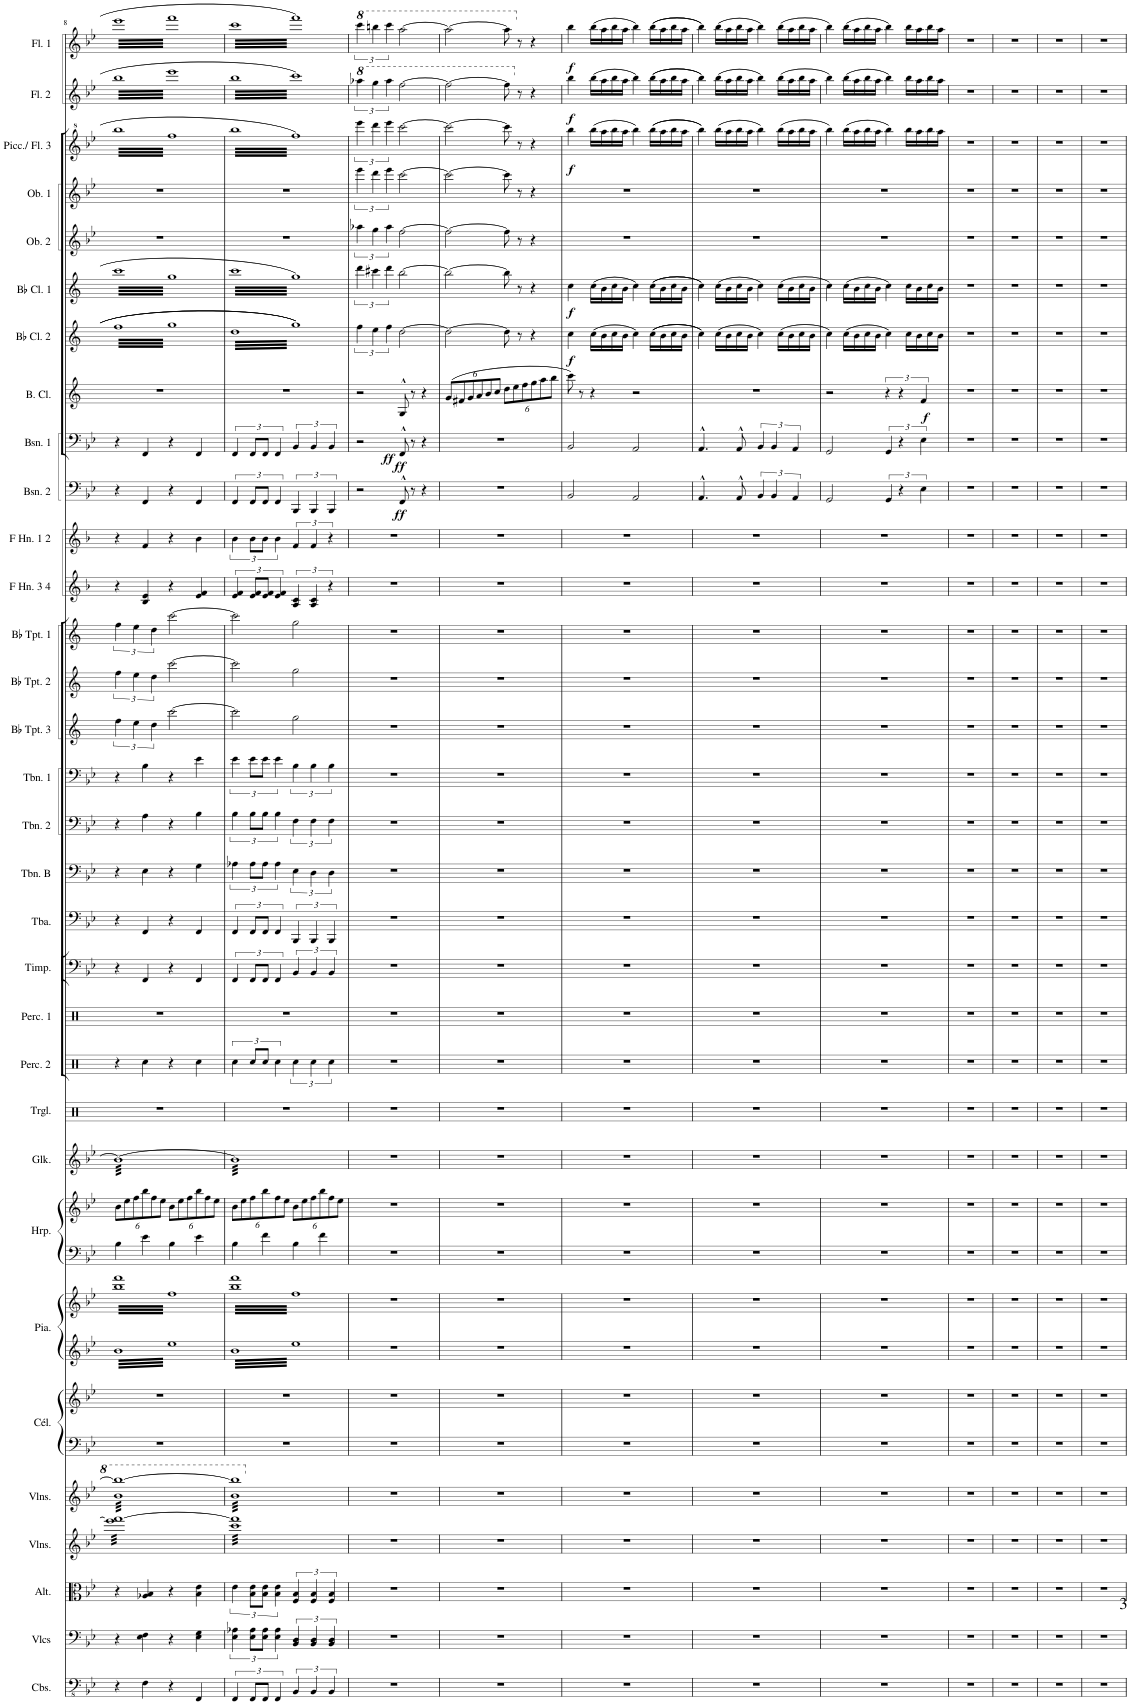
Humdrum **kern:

**kern	**kern	**kern	**kern	**kern	**kern	**kern	**kern	**kern	**kern	**kern	**kern	**kern	**kern	**kern	**kern	**kern	**kern	**kern	**kern	**kern	**kern	**kern	**kern	**kern	**kern	**dynam	**kern	**dynam	**kern	**dynam	**kern	**dynam	**kern	**dynam	**kern	**kern	**kern	**dynam	**kern	**dynam	**kern	**dynam
*part32	*part31	*part30	*part29	*part28	*part27	*part27	*part26	*part26	*part25	*part25	*part24	*part23	*part22	*part21	*part20	*part19	*part18	*part17	*part16	*part15	*part14	*part13	*part12	*part11	*part10	*part10	*part9	*part9	*part8	*part8	*part7	*part7	*part6	*part6	*part5	*part4	*part3	*part3	*part2	*part2	*part1	*part1
*staff35	*staff34	*staff33	*staff32	*staff31	*staff30	*staff29	*staff28	*staff27	*staff26	*staff25	*staff24	*staff23	*staff22	*staff21	*staff20	*staff19	*staff18	*staff17	*staff16	*staff15	*staff14	*staff13	*staff12	*staff11	*staff10	*staff10	*staff9	*staff9	*staff8	*staff8	*staff7	*staff7	*staff6	*staff6	*staff5	*staff4	*staff3	*staff3	*staff2	*staff2	*staff1	*staff1
*I"Contrebasses	*I"Violoncelles	*I"Altos	*I"Violons	*I"Violons	*I"Célesta	*	*I"Piano à queue	*	*I"Harpe	*	*I"Glockenspiel	*I"Triangle	*I"Percussion 2	*I"Percussion 1	*I"Timpani	*I"Tuba	*I"Trombone basse	*I"Trombone 2	*I"Trombone 1	*I"Bb Trumpet 3	*I"Bb Trumpet 2	*I"Bb Trumpet 1	*I"F Horn 3 &amp; 4	*I"F Horn 1 &amp; 2	*I"Bassoon 2	*	*I"Bassoon 1	*	*I"Bass Clarinet	*	*I"Bb Clarinet 2	*	*I"Bb Clarinet 1	*	*I"Oboe 2	*I"Oboe 1	*I"Piccolo/ Flute 3	*	*I"Flute 2	*	*I"Flute 1	*
*I'Cbs.	*I'Vlcs	*I'Alt.	*I'Vlns.	*I'Vlns.	*I'Cél.	*	*I'Pia.	*	*I'Hrp.	*	*I'Glk.	*I'Trgl.	*I'Perc. 2	*I'Perc. 1	*I'Timp.	*I'Tba.	*I'Tbn. B	*I'Tbn. 2	*I'Tbn. 1	*I'Bb Tpt. 3	*I'Bb Tpt. 2	*I'Bb Tpt. 1	*I'F Hn. 3 4	*I'F Hn. 1 2	*I'Bsn. 2	*	*I'Bsn. 1	*	*I'B. Cl.	*	*I'Bb Cl. 2	*	*I'Bb Cl. 1	*	*I'Ob. 2	*I'Ob. 1	*I'Picc./ Fl. 3	*	*I'Fl. 2	*	*I'Fl. 1	*
!!LO:PB:g=z
*clefFv4	*clefF4	*clefC3	*clefG2	*clefG2	*clefF4	*clefG2	*clefG2	*clefG2	*clefF4	*clefG2	*clefG2	*clefX	*clefX	*clefX	*clefF4	*clefF4	*clefF4	*clefF4	*clefF4	*clefG2	*clefG2	*clefG2	*clefG2	*clefG2	*clefF4	*	*clefF4	*	*clefG2	*	*clefG2	*	*clefG2	*	*clefG2	*clefG2	*clefG^2	*	*clefG2	*	*clefG2	*
*	*	*	*	*	*Trd-7c-12	*Trd-7c-12	*	*	*	*	*Trd-14c-24	*	*	*	*	*	*	*	*	*Trd1c2	*Trd1c2	*Trd1c2	*Trd4c7	*Trd4c7	*	*	*	*	*Trd8c14	*	*Trd1c2	*	*Trd1c2	*	*	*	*Trd-7c-12	*	*	*	*	*
*k[b-e-]	*k[b-e-]	*k[b-e-]	*k[b-e-]	*k[b-e-]	*k[b-e-]	*k[b-e-]	*k[b-e-]	*k[b-e-]	*k[b-e-]	*k[b-e-]	*k[b-e-]	*k[]	*k[]	*k[]	*k[b-e-]	*k[b-e-]	*k[b-e-]	*k[b-e-]	*k[b-e-]	*k[]	*k[]	*k[]	*k[b-]	*k[b-]	*k[b-e-]	*	*k[b-e-]	*	*k[]	*	*k[]	*	*k[]	*	*k[b-e-]	*k[b-e-]	*k[b-e-]	*	*k[b-e-]	*	*k[b-e-]	*
*M2/2	*M2/2	*M2/2	*M2/2	*M2/2	*M2/2	*M2/2	*M2/2	*M2/2	*M2/2	*M2/2	*M2/2	*M2/2	*M2/2	*M2/2	*M2/2	*M2/2	*M2/2	*M2/2	*M2/2	*M2/2	*M2/2	*M2/2	*M2/2	*M2/2	*M2/2	*	*M2/2	*	*M2/2	*	*M2/2	*	*M2/2	*	*M2/2	*M2/2	*M2/2	*	*M2/2	*	*M2/2	*
*	*	*	*	*	*	*	*	*	*	*Xbrackettup	*	*	*	*	*	*	*	*	*	*	*	*	*	*	*	*	*	*	*	*	*	*	*	*	*	*	*	*	*	*	*	*
=8	=8	=8	=8	=8	=8	=8	=8	=8	=8	=8	=8	=8	=8	=8	=8	=8	=8	=8	=8	=8	=8	=8	=8	=8	=8	=8	=8	=8	=8	=8	=8	=8	=8	=8	=8	=8	=8	=8	=8	=8	=8	=8
*	*	*	*tremolo	*	*	*	*	*	*	*	*	*	*	*	*	*	*	*	*	*	*	*	*	*	*	*	*	*	*	*	*	*	*	*	*	*	*	*	*	*	*	*
*	*	*	*	*tremolo	*	*	*	*	*	*	*	*	*	*	*	*	*	*	*	*	*	*	*	*	*	*	*	*	*	*	*	*	*	*	*	*	*	*	*	*	*	*
*	*	*	*	*	*	*	*	*tremolo	*	*	*	*	*	*	*	*	*	*	*	*	*	*	*	*	*	*	*	*	*	*	*	*	*	*	*	*	*	*	*	*	*	*
*	*	*	*	*	*	*	*	*	*	*	*tremolo	*	*	*	*	*	*	*	*	*	*	*	*	*	*	*	*	*	*	*	*	*	*	*	*	*	*	*	*	*	*	*
*	*	*	*	*	*	*	*	*	*	*	*	*	*	*	*	*	*	*	*	*	*	*	*	*	*	*	*	*	*	*	*tremolo	*	*	*	*	*	*	*	*	*	*	*
*	*	*	*	*	*	*	*	*	*	*	*	*	*	*	*	*	*	*	*	*	*	*	*	*	*	*	*	*	*	*	*	*	*tremolo	*	*	*	*	*	*	*	*	*
*	*	*	*	*	*	*	*	*	*	*	*	*	*	*	*	*	*	*	*	*	*	*	*	*	*	*	*	*	*	*	*	*	*	*	*	*	*tremolo	*	*	*	*	*
*	*	*	*	*	*	*	*	*	*	*	*	*	*	*	*	*	*	*	*	*	*	*	*	*	*	*	*	*	*	*	*	*	*	*	*	*	*	*	*tremolo	*	*	*
*	*	*	*	*	*	*	*	*	*	*	*	*	*	*	*	*	*	*	*	*	*	*	*	*	*	*	*	*	*	*	*	*	*	*	*	*	*	*	*	*	*tremolo	*
4r	4r	4r	32eee- 32fffLLL	32bb- 32bbb-LLL	1r	1r	3.b-	64bb- 64fffLLLL	4B-\	12b-\L	32b-LLL	1r	4r	1r	4r	4r	4r	4r	4r	6ff\	6ff\	6ff\	4r	4r	4r	.	4r	.	1r	.	64ffLLLL	.	64cccLLLL	.	1r	1r	64bbb-LLLL	.	64bb-LLLL	.	64eee-LLLL	.
.	.	.	.	.	.	.	.	64ff	.	.	.	.	.	.	.	.	.	.	.	.	.	.	.	.	.	.	.	.	.	.	64gg	.	64gg	.	.	.	64fff	.	64eee-	.	64fff	.
.	.	.	32eee- 32fff	32bb- 32bbb-	.	.	.	64bb- 64fff	.	.	32b-	.	.	.	.	.	.	.	.	.	.	.	.	.	.	.	.	.	.	.	64ff	.	64ccc	.	.	.	64bbb-	.	64bb-	.	64eee-	.
.	.	.	.	.	.	.	.	64ff	.	.	.	.	.	.	.	.	.	.	.	.	.	.	.	.	.	.	.	.	.	.	64gg	.	64gg	.	.	.	64fff	.	64eee-	.	64fff	.
.	.	.	32eee- 32fff	32bb- 32bbb-	.	.	.	64bb- 64fff	.	.	32b-	.	.	.	.	.	.	.	.	.	.	.	.	.	.	.	.	.	.	.	64ff	.	64ccc	.	.	.	64bbb-	.	64bb-	.	64eee-	.
.	.	.	.	.	.	.	.	64ff	.	.	.	.	.	.	.	.	.	.	.	.	.	.	.	.	.	.	.	.	.	.	64gg	.	64gg	.	.	.	64fff	.	64eee-	.	64fff	.
.	.	.	.	.	.	.	.	.	.	12ee-\	.	.	.	.	.	.	.	.	.	.	.	.	.	.	.	.	.	.	.	.	.	.	.	.	.	.	.	.	.	.	.	.
.	.	.	32eee- 32fff	32bb- 32bbb-	.	.	.	64bb- 64fff	.	.	32b-	.	.	.	.	.	.	.	.	.	.	.	.	.	.	.	.	.	.	.	64ff	.	64ccc	.	.	.	64bbb-	.	64bb-	.	64eee-	.
.	.	.	.	.	.	.	.	64ff	.	.	.	.	.	.	.	.	.	.	.	.	.	.	.	.	.	.	.	.	.	.	64gg	.	64gg	.	.	.	64fff	.	64eee-	.	64fff	.
.	.	.	32eee- 32fff	32bb- 32bbb-	.	.	.	64bb- 64fff	.	.	32b-	.	.	.	.	.	.	.	.	.	.	.	.	.	.	.	.	.	.	.	64ff	.	64ccc	.	.	.	64bbb-	.	64bb-	.	64eee-	.
.	.	.	.	.	.	.	.	64ff	.	.	.	.	.	.	.	.	.	.	.	.	.	.	.	.	.	.	.	.	.	.	64gg	.	64gg	.	.	.	64fff	.	64eee-	.	64fff	.
.	.	.	32eee- 32fff	32bb- 32bbb-	.	.	.	64bb- 64fff	.	.	32b-	.	.	.	.	.	.	.	.	.	.	.	.	.	.	.	.	.	.	.	64ff	.	64ccc	.	.	.	64bbb-	.	64bb-	.	64eee-	.
.	.	.	.	.	.	.	.	.	.	12ff\	.	.	.	.	.	.	.	.	.	6ee\	6ee\	6ee\	.	.	.	.	.	.	.	.	.	.	.	.	.	.	.	.	.	.	.	.
.	.	.	.	.	.	.	.	64ff	.	.	.	.	.	.	.	.	.	.	.	.	.	.	.	.	.	.	.	.	.	.	64gg	.	64gg	.	.	.	64fff	.	64eee-	.	64fff	.
.	.	.	32eee- 32fff	32bb- 32bbb-	.	.	.	64bb- 64fff	.	.	32b-	.	.	.	.	.	.	.	.	.	.	.	.	.	.	.	.	.	.	.	64ff	.	64ccc	.	.	.	64bbb-	.	64bb-	.	64eee-	.
.	.	.	.	.	.	.	.	64ff	.	.	.	.	.	.	.	.	.	.	.	.	.	.	.	.	.	.	.	.	.	.	64gg	.	64gg	.	.	.	64fff	.	64eee-	.	64fff	.
.	.	.	32eee- 32fff	32bb- 32bbb-	.	.	.	64bb- 64fff	.	.	32b-	.	.	.	.	.	.	.	.	.	.	.	.	.	.	.	.	.	.	.	64ff	.	64ccc	.	.	.	64bbb-	.	64bb-	.	64eee-	.
.	.	.	.	.	.	.	.	64ff	.	.	.	.	.	.	.	.	.	.	.	.	.	.	.	.	.	.	.	.	.	.	64gg	.	64gg	.	.	.	64fff	.	64eee-	.	64fff	.
4FF\	4E-\ 4F\	4A-X/ 4B-/	32eee- 32fff	32bb- 32bbb-	.	.	.	64bb- 64fff	4e-\	12bb-\	32b-	.	4Rcc\	.	4FF/	4FF/	4E-\	4A\	4B-\	.	.	.	4B-/ 4e/	4f/	4FF/	.	4FF/	.	.	.	64ff	.	64ccc	.	.	.	64bbb-	.	64bb-	.	64eee-	.
.	.	.	.	.	.	.	.	64ff	.	.	.	.	.	.	.	.	.	.	.	.	.	.	.	.	.	.	.	.	.	.	64gg	.	64gg	.	.	.	64fff	.	64eee-	.	64fff	.
.	.	.	32eee- 32fff	32bb- 32bbb-	.	.	.	64bb- 64fff	.	.	32b-	.	.	.	.	.	.	.	.	.	.	.	.	.	.	.	.	.	.	.	64ff	.	64ccc	.	.	.	64bbb-	.	64bb-	.	64eee-	.
.	.	.	.	.	.	.	.	64ff	.	.	.	.	.	.	.	.	.	.	.	.	.	.	.	.	.	.	.	.	.	.	64gg	.	64gg	.	.	.	64fff	.	64eee-	.	64fff	.
.	.	.	32eee- 32fff	32bb- 32bbb-	.	.	.	64bb- 64fff	.	.	32b-	.	.	.	.	.	.	.	.	.	.	.	.	.	.	.	.	.	.	.	64ff	.	64ccc	.	.	.	64bbb-	.	64bb-	.	64eee-	.
.	.	.	.	.	.	.	.	64ff	.	.	.	.	.	.	.	.	.	.	.	.	.	.	.	.	.	.	.	.	.	.	64gg	.	64gg	.	.	.	64fff	.	64eee-	.	64fff	.
.	.	.	.	.	.	.	.	.	.	12ff\	.	.	.	.	.	.	.	.	.	6dd\	6dd\	6dd\	.	.	.	.	.	.	.	.	.	.	.	.	.	.	.	.	.	.	.	.
.	.	.	32eee- 32fff	32bb- 32bbb-	.	.	.	64bb- 64fff	.	.	32b-	.	.	.	.	.	.	.	.	.	.	.	.	.	.	.	.	.	.	.	64ff	.	64ccc	.	.	.	64bbb-	.	64bb-	.	64eee-	.
.	.	.	.	.	.	.	.	64ff	.	.	.	.	.	.	.	.	.	.	.	.	.	.	.	.	.	.	.	.	.	.	64gg	.	64gg	.	.	.	64fff	.	64eee-	.	64fff	.
.	.	.	32eee- 32fff	32bb- 32bbb-	.	.	.	64bb- 64fff	.	.	32b-	.	.	.	.	.	.	.	.	.	.	.	.	.	.	.	.	.	.	.	64ff	.	64ccc	.	.	.	64bbb-	.	64bb-	.	64eee-	.
.	.	.	.	.	.	.	.	64ff	.	.	.	.	.	.	.	.	.	.	.	.	.	.	.	.	.	.	.	.	.	.	64gg	.	64gg	.	.	.	64fff	.	64eee-	.	64fff	.
.	.	.	32eee- 32fff	32bb- 32bbb-	.	.	.	64bb- 64fff	.	.	32b-	.	.	.	.	.	.	.	.	.	.	.	.	.	.	.	.	.	.	.	64ff	.	64ccc	.	.	.	64bbb-	.	64bb-	.	64eee-	.
.	.	.	.	.	.	.	.	.	.	12ee-\J	.	.	.	.	.	.	.	.	.	.	.	.	.	.	.	.	.	.	.	.	.	.	.	.	.	.	.	.	.	.	.	.
.	.	.	.	.	.	.	.	64ff	.	.	.	.	.	.	.	.	.	.	.	.	.	.	.	.	.	.	.	.	.	.	64gg	.	64gg	.	.	.	64fff	.	64eee-	.	64fff	.
.	.	.	32eee- 32fff	32bb- 32bbb-	.	.	.	64bb- 64fff	.	.	32b-	.	.	.	.	.	.	.	.	.	.	.	.	.	.	.	.	.	.	.	64ff	.	64ccc	.	.	.	64bbb-	.	64bb-	.	64eee-	.
.	.	.	.	.	.	.	.	64ff	.	.	.	.	.	.	.	.	.	.	.	.	.	.	.	.	.	.	.	.	.	.	64gg	.	64gg	.	.	.	64fff	.	64eee-	.	64fff	.
.	.	.	32eee- 32fff	32bb- 32bbb-	.	.	.	64bb- 64fff	.	.	32b-	.	.	.	.	.	.	.	.	.	.	.	.	.	.	.	.	.	.	.	64ff	.	64ccc	.	.	.	64bbb-	.	64bb-	.	64eee-	.
.	.	.	.	.	.	.	.	64ff	.	.	.	.	.	.	.	.	.	.	.	.	.	.	.	.	.	.	.	.	.	.	64gg	.	64gg	.	.	.	64fff	.	64eee-	.	64fff	.
4r	4r	4r	32eee- 32fff	32bb- 32bbb-	.	.	3.ee-	64bb- 64fff	4B-\	12b-\L	32b-	.	4r	.	4r	4r	4r	4r	4r	[2ccc\	[2ccc\	[2ccc\	4r	4r	4r	.	4r	.	.	.	64ff	.	64ccc	.	.	.	64bbb-	.	64bb-	.	64eee-	.
.	.	.	.	.	.	.	.	64ff	.	.	.	.	.	.	.	.	.	.	.	.	.	.	.	.	.	.	.	.	.	.	64gg	.	64gg	.	.	.	64fff	.	64eee-	.	64fff	.
.	.	.	32eee- 32fff	32bb- 32bbb-	.	.	.	64bb- 64fff	.	.	32b-	.	.	.	.	.	.	.	.	.	.	.	.	.	.	.	.	.	.	.	64ff	.	64ccc	.	.	.	64bbb-	.	64bb-	.	64eee-	.
.	.	.	.	.	.	.	.	64ff	.	.	.	.	.	.	.	.	.	.	.	.	.	.	.	.	.	.	.	.	.	.	64gg	.	64gg	.	.	.	64fff	.	64eee-	.	64fff	.
.	.	.	32eee- 32fff	32bb- 32bbb-	.	.	.	64bb- 64fff	.	.	32b-	.	.	.	.	.	.	.	.	.	.	.	.	.	.	.	.	.	.	.	64ff	.	64ccc	.	.	.	64bbb-	.	64bb-	.	64eee-	.
.	.	.	.	.	.	.	.	64ff	.	.	.	.	.	.	.	.	.	.	.	.	.	.	.	.	.	.	.	.	.	.	64gg	.	64gg	.	.	.	64fff	.	64eee-	.	64fff	.
.	.	.	.	.	.	.	.	.	.	12ee-\	.	.	.	.	.	.	.	.	.	.	.	.	.	.	.	.	.	.	.	.	.	.	.	.	.	.	.	.	.	.	.	.
.	.	.	32eee- 32fff	32bb- 32bbb-	.	.	.	64bb- 64fff	.	.	32b-	.	.	.	.	.	.	.	.	.	.	.	.	.	.	.	.	.	.	.	64ff	.	64ccc	.	.	.	64bbb-	.	64bb-	.	64eee-	.
.	.	.	.	.	.	.	.	64ff	.	.	.	.	.	.	.	.	.	.	.	.	.	.	.	.	.	.	.	.	.	.	64gg	.	64gg	.	.	.	64fff	.	64eee-	.	64fff	.
.	.	.	32eee- 32fff	32bb- 32bbb-	.	.	.	64bb- 64fff	.	.	32b-	.	.	.	.	.	.	.	.	.	.	.	.	.	.	.	.	.	.	.	64ff	.	64ccc	.	.	.	64bbb-	.	64bb-	.	64eee-	.
.	.	.	.	.	.	.	.	64ff	.	.	.	.	.	.	.	.	.	.	.	.	.	.	.	.	.	.	.	.	.	.	64gg	.	64gg	.	.	.	64fff	.	64eee-	.	64fff	.
.	.	.	32eee- 32fff	32bb- 32bbb-	.	.	.	64bb- 64fff	.	.	32b-	.	.	.	.	.	.	.	.	.	.	.	.	.	.	.	.	.	.	.	64ff	.	64ccc	.	.	.	64bbb-	.	64bb-	.	64eee-	.
.	.	.	.	.	.	.	.	.	.	12ff\	.	.	.	.	.	.	.	.	.	.	.	.	.	.	.	.	.	.	.	.	.	.	.	.	.	.	.	.	.	.	.	.
.	.	.	.	.	.	.	.	64ff	.	.	.	.	.	.	.	.	.	.	.	.	.	.	.	.	.	.	.	.	.	.	64gg	.	64gg	.	.	.	64fff	.	64eee-	.	64fff	.
.	.	.	32eee- 32fff	32bb- 32bbb-	.	.	.	64bb- 64fff	.	.	32b-	.	.	.	.	.	.	.	.	.	.	.	.	.	.	.	.	.	.	.	64ff	.	64ccc	.	.	.	64bbb-	.	64bb-	.	64eee-	.
.	.	.	.	.	.	.	.	64ff	.	.	.	.	.	.	.	.	.	.	.	.	.	.	.	.	.	.	.	.	.	.	64gg	.	64gg	.	.	.	64fff	.	64eee-	.	64fff	.
.	.	.	32eee- 32fff	32bb- 32bbb-	.	.	.	64bb- 64fff	.	.	32b-	.	.	.	.	.	.	.	.	.	.	.	.	.	.	.	.	.	.	.	64ff	.	64ccc	.	.	.	64bbb-	.	64bb-	.	64eee-	.
.	.	.	.	.	.	.	.	64ff	.	.	.	.	.	.	.	.	.	.	.	.	.	.	.	.	.	.	.	.	.	.	64gg	.	64gg	.	.	.	64fff	.	64eee-	.	64fff	.
4FFF/	4E-\ 4G\	4B-\ 4e-\	32eee- 32fff	32bb- 32bbb-	.	.	.	64bb- 64fff	4e-\	12bb-\	32b-	.	4Rcc\	.	4FF/	4FF/	4G\	4B-\	4e-\	.	.	.	4e/ 4f/	4b-\	4FF/	.	4FF/	.	.	.	64ff	.	64ccc	.	.	.	64bbb-	.	64bb-	.	64eee-	.
.	.	.	.	.	.	.	.	64ff	.	.	.	.	.	.	.	.	.	.	.	.	.	.	.	.	.	.	.	.	.	.	64gg	.	64gg	.	.	.	64fff	.	64eee-	.	64fff	.
.	.	.	32eee- 32fff	32bb- 32bbb-	.	.	.	64bb- 64fff	.	.	32b-	.	.	.	.	.	.	.	.	.	.	.	.	.	.	.	.	.	.	.	64ff	.	64ccc	.	.	.	64bbb-	.	64bb-	.	64eee-	.
.	.	.	.	.	.	.	.	64ff	.	.	.	.	.	.	.	.	.	.	.	.	.	.	.	.	.	.	.	.	.	.	64gg	.	64gg	.	.	.	64fff	.	64eee-	.	64fff	.
.	.	.	32eee- 32fff	32bb- 32bbb-	.	.	.	64bb- 64fff	.	.	32b-	.	.	.	.	.	.	.	.	.	.	.	.	.	.	.	.	.	.	.	64ff	.	64ccc	.	.	.	64bbb-	.	64bb-	.	64eee-	.
.	.	.	.	.	.	.	.	64ff	.	.	.	.	.	.	.	.	.	.	.	.	.	.	.	.	.	.	.	.	.	.	64gg	.	64gg	.	.	.	64fff	.	64eee-	.	64fff	.
.	.	.	.	.	.	.	.	.	.	12ff\	.	.	.	.	.	.	.	.	.	.	.	.	.	.	.	.	.	.	.	.	.	.	.	.	.	.	.	.	.	.	.	.
.	.	.	32eee- 32fff	32bb- 32bbb-	.	.	.	64bb- 64fff	.	.	32b-	.	.	.	.	.	.	.	.	.	.	.	.	.	.	.	.	.	.	.	64ff	.	64ccc	.	.	.	64bbb-	.	64bb-	.	64eee-	.
.	.	.	.	.	.	.	.	64ff	.	.	.	.	.	.	.	.	.	.	.	.	.	.	.	.	.	.	.	.	.	.	64gg	.	64gg	.	.	.	64fff	.	64eee-	.	64fff	.
.	.	.	32eee- 32fff	32bb- 32bbb-	.	.	.	64bb- 64fff	.	.	32b-	.	.	.	.	.	.	.	.	.	.	.	.	.	.	.	.	.	.	.	64ff	.	64ccc	.	.	.	64bbb-	.	64bb-	.	64eee-	.
.	.	.	.	.	.	.	.	64ff	.	.	.	.	.	.	.	.	.	.	.	.	.	.	.	.	.	.	.	.	.	.	64gg	.	64gg	.	.	.	64fff	.	64eee-	.	64fff	.
.	.	.	32eee- 32fff	32bb- 32bbb-	.	.	.	64bb- 64fff	.	.	32b-	.	.	.	.	.	.	.	.	.	.	.	.	.	.	.	.	.	.	.	64ff	.	64ccc	.	.	.	64bbb-	.	64bb-	.	64eee-	.
.	.	.	.	.	.	.	.	.	.	12ee-\J	.	.	.	.	.	.	.	.	.	.	.	.	.	.	.	.	.	.	.	.	.	.	.	.	.	.	.	.	.	.	.	.
.	.	.	.	.	.	.	.	64ff	.	.	.	.	.	.	.	.	.	.	.	.	.	.	.	.	.	.	.	.	.	.	64gg	.	64gg	.	.	.	64fff	.	64eee-	.	64fff	.
.	.	.	32eee- 32fff	32bb- 32bbb-	.	.	.	64bb- 64fff	.	.	32b-	.	.	.	.	.	.	.	.	.	.	.	.	.	.	.	.	.	.	.	64ff	.	64ccc	.	.	.	64bbb-	.	64bb-	.	64eee-	.
.	.	.	.	.	.	.	.	64ff	.	.	.	.	.	.	.	.	.	.	.	.	.	.	.	.	.	.	.	.	.	.	64gg	.	64gg	.	.	.	64fff	.	64eee-	.	64fff	.
.	.	.	32eee- 32fffJJJ	32bb- 32bbb-JJJ	.	.	.	64bb- 64fff	.	.	32b-JJJ	.	.	.	.	.	.	.	.	.	.	.	.	.	.	.	.	.	.	.	64ff	.	64ccc	.	.	.	64bbb-	.	64bb-	.	64eee-	.
.	.	.	.	.	.	.	.	64ffJJJJ	.	.	.	.	.	.	.	.	.	.	.	.	.	.	.	.	.	.	.	.	.	.	64ggJJJJ	.	64ggJJJJ	.	.	.	64fffJJJJ	.	64eee-JJJJ	.	64fffJJJJ	.
=9	=9	=9	=9	=9	=9	=9	=9	=9	=9	=9	=9	=9	=9	=9	=9	=9	=9	=9	=9	=9	=9	=9	=9	=9	=9	=9	=9	=9	=9	=9	=9	=9	=9	=9	=9	=9	=9	=9	=9	=9	=9	=9
6FFF/	6E-\ 6A-X\	6e-\	32ccc 32fff]LLL	32bb- 32bbb-]LLL	1r	1r	3.b-	64bb- 64fffLLLL	4B-\	12b-\L	32b-]LLL	1r	6Rcc\	1r	6FF/	6FF/	6A-X\	6B-\	6e-\	2ccc\]	2ccc\]	2ccc\]	6e/ 6f/	6b-\	6FF/	.	6FF/	.	1r	.	64ddLLLL	.	64cccLLLL	.	1r	1r	64bbb-LLLL	.	64bb-LLLL	.	64cccLLLL	.
.	.	.	.	.	.	.	.	64ff	.	.	.	.	.	.	.	.	.	.	.	.	.	.	.	.	.	.	.	.	.	.	64gg	.	64gg	.	.	.	64fff	.	64ccc	.	64fff	.
.	.	.	32ccc 32fff	32bb- 32bbb-	.	.	.	64bb- 64fff	.	.	32b-	.	.	.	.	.	.	.	.	.	.	.	.	.	.	.	.	.	.	.	64dd	.	64ccc	.	.	.	64bbb-	.	64bb-	.	64ccc	.
.	.	.	.	.	.	.	.	64ff	.	.	.	.	.	.	.	.	.	.	.	.	.	.	.	.	.	.	.	.	.	.	64gg	.	64gg	.	.	.	64fff	.	64ccc	.	64fff	.
.	.	.	32ccc 32fff	32bb- 32bbb-	.	.	.	64bb- 64fff	.	.	32b-	.	.	.	.	.	.	.	.	.	.	.	.	.	.	.	.	.	.	.	64dd	.	64ccc	.	.	.	64bbb-	.	64bb-	.	64ccc	.
.	.	.	.	.	.	.	.	64ff	.	.	.	.	.	.	.	.	.	.	.	.	.	.	.	.	.	.	.	.	.	.	64gg	.	64gg	.	.	.	64fff	.	64ccc	.	64fff	.
.	.	.	.	.	.	.	.	.	.	12ee-\	.	.	.	.	.	.	.	.	.	.	.	.	.	.	.	.	.	.	.	.	.	.	.	.	.	.	.	.	.	.	.	.
.	.	.	32ccc 32fff	32bb- 32bbb-	.	.	.	64bb- 64fff	.	.	32b-	.	.	.	.	.	.	.	.	.	.	.	.	.	.	.	.	.	.	.	64dd	.	64ccc	.	.	.	64bbb-	.	64bb-	.	64ccc	.
.	.	.	.	.	.	.	.	64ff	.	.	.	.	.	.	.	.	.	.	.	.	.	.	.	.	.	.	.	.	.	.	64gg	.	64gg	.	.	.	64fff	.	64ccc	.	64fff	.
.	.	.	32ccc 32fff	32bb- 32bbb-	.	.	.	64bb- 64fff	.	.	32b-	.	.	.	.	.	.	.	.	.	.	.	.	.	.	.	.	.	.	.	64dd	.	64ccc	.	.	.	64bbb-	.	64bb-	.	64ccc	.
.	.	.	.	.	.	.	.	64ff	.	.	.	.	.	.	.	.	.	.	.	.	.	.	.	.	.	.	.	.	.	.	64gg	.	64gg	.	.	.	64fff	.	64ccc	.	64fff	.
.	.	.	32ccc 32fff	32bb- 32bbb-	.	.	.	64bb- 64fff	.	.	32b-	.	.	.	.	.	.	.	.	.	.	.	.	.	.	.	.	.	.	.	64dd	.	64ccc	.	.	.	64bbb-	.	64bb-	.	64ccc	.
12FFF/L	12E-\ 12A-\L	12B-\ 12e-\L	.	.	.	.	.	.	.	12ff\	.	.	12Rcc/L	.	12FF/L	12FF/L	12A-\L	12B-\L	12e-\L	.	.	.	12e/ 12f/L	12b-\L	12FF/L	.	12FF/L	.	.	.	.	.	.	.	.	.	.	.	.	.	.	.
.	.	.	.	.	.	.	.	64ff	.	.	.	.	.	.	.	.	.	.	.	.	.	.	.	.	.	.	.	.	.	.	64gg	.	64gg	.	.	.	64fff	.	64ccc	.	64fff	.
.	.	.	32ccc 32fff	32bb- 32bbb-	.	.	.	64bb- 64fff	.	.	32b-	.	.	.	.	.	.	.	.	.	.	.	.	.	.	.	.	.	.	.	64dd	.	64ccc	.	.	.	64bbb-	.	64bb-	.	64ccc	.
.	.	.	.	.	.	.	.	64ff	.	.	.	.	.	.	.	.	.	.	.	.	.	.	.	.	.	.	.	.	.	.	64gg	.	64gg	.	.	.	64fff	.	64ccc	.	64fff	.
.	.	.	32ccc 32fff	32bb- 32bbb-	.	.	.	64bb- 64fff	.	.	32b-	.	.	.	.	.	.	.	.	.	.	.	.	.	.	.	.	.	.	.	64dd	.	64ccc	.	.	.	64bbb-	.	64bb-	.	64ccc	.
.	.	.	.	.	.	.	.	64ff	.	.	.	.	.	.	.	.	.	.	.	.	.	.	.	.	.	.	.	.	.	.	64gg	.	64gg	.	.	.	64fff	.	64ccc	.	64fff	.
12FFF/J	12E-\ 12A-\J	12B-\ 12e-\J	32ccc 32fff	32bb- 32bbb-	.	.	.	64bb- 64fff	4f\	12bb-\	32b-	.	12Rcc/J	.	12FF/J	12FF/J	12A-\J	12B-\J	12e-\J	.	.	.	12e/ 12f/J	12b-\J	12FF/J	.	12FF/J	.	.	.	64dd	.	64ccc	.	.	.	64bbb-	.	64bb-	.	64ccc	.
.	.	.	.	.	.	.	.	64ff	.	.	.	.	.	.	.	.	.	.	.	.	.	.	.	.	.	.	.	.	.	.	64gg	.	64gg	.	.	.	64fff	.	64ccc	.	64fff	.
.	.	.	32ccc 32fff	32bb- 32bbb-	.	.	.	64bb- 64fff	.	.	32b-	.	.	.	.	.	.	.	.	.	.	.	.	.	.	.	.	.	.	.	64dd	.	64ccc	.	.	.	64bbb-	.	64bb-	.	64ccc	.
.	.	.	.	.	.	.	.	64ff	.	.	.	.	.	.	.	.	.	.	.	.	.	.	.	.	.	.	.	.	.	.	64gg	.	64gg	.	.	.	64fff	.	64ccc	.	64fff	.
.	.	.	32ccc 32fff	32bb- 32bbb-	.	.	.	64bb- 64fff	.	.	32b-	.	.	.	.	.	.	.	.	.	.	.	.	.	.	.	.	.	.	.	64dd	.	64ccc	.	.	.	64bbb-	.	64bb-	.	64ccc	.
.	.	.	.	.	.	.	.	64ff	.	.	.	.	.	.	.	.	.	.	.	.	.	.	.	.	.	.	.	.	.	.	64gg	.	64gg	.	.	.	64fff	.	64ccc	.	64fff	.
6FFF/	6E-\ 6A-\	6B-\ 6e-\	.	.	.	.	.	.	.	12ff\	.	.	6Rcc\	.	6FF/	6FF/	6A-\	6B-\	6e-\	.	.	.	6e/ 6f/	6b-\	6FF/	.	6FF/	.	.	.	.	.	.	.	.	.	.	.	.	.	.	.
.	.	.	32ccc 32fff	32bb- 32bbb-	.	.	.	64bb- 64fff	.	.	32b-	.	.	.	.	.	.	.	.	.	.	.	.	.	.	.	.	.	.	.	64dd	.	64ccc	.	.	.	64bbb-	.	64bb-	.	64ccc	.
.	.	.	.	.	.	.	.	64ff	.	.	.	.	.	.	.	.	.	.	.	.	.	.	.	.	.	.	.	.	.	.	64gg	.	64gg	.	.	.	64fff	.	64ccc	.	64fff	.
.	.	.	32ccc 32fff	32bb- 32bbb-	.	.	.	64bb- 64fff	.	.	32b-	.	.	.	.	.	.	.	.	.	.	.	.	.	.	.	.	.	.	.	64dd	.	64ccc	.	.	.	64bbb-	.	64bb-	.	64ccc	.
.	.	.	.	.	.	.	.	64ff	.	.	.	.	.	.	.	.	.	.	.	.	.	.	.	.	.	.	.	.	.	.	64gg	.	64gg	.	.	.	64fff	.	64ccc	.	64fff	.
.	.	.	32ccc 32fff	32bb- 32bbb-	.	.	.	64bb- 64fff	.	.	32b-	.	.	.	.	.	.	.	.	.	.	.	.	.	.	.	.	.	.	.	64dd	.	64ccc	.	.	.	64bbb-	.	64bb-	.	64ccc	.
.	.	.	.	.	.	.	.	.	.	12ee-\J	.	.	.	.	.	.	.	.	.	.	.	.	.	.	.	.	.	.	.	.	.	.	.	.	.	.	.	.	.	.	.	.
.	.	.	.	.	.	.	.	64ff	.	.	.	.	.	.	.	.	.	.	.	.	.	.	.	.	.	.	.	.	.	.	64gg	.	64gg	.	.	.	64fff	.	64ccc	.	64fff	.
.	.	.	32ccc 32fff	32bb- 32bbb-	.	.	.	64bb- 64fff	.	.	32b-	.	.	.	.	.	.	.	.	.	.	.	.	.	.	.	.	.	.	.	64dd	.	64ccc	.	.	.	64bbb-	.	64bb-	.	64ccc	.
.	.	.	.	.	.	.	.	64ff	.	.	.	.	.	.	.	.	.	.	.	.	.	.	.	.	.	.	.	.	.	.	64gg	.	64gg	.	.	.	64fff	.	64ccc	.	64fff	.
.	.	.	32ccc 32fff	32bb- 32bbb-	.	.	.	64bb- 64fff	.	.	32b-	.	.	.	.	.	.	.	.	.	.	.	.	.	.	.	.	.	.	.	64dd	.	64ccc	.	.	.	64bbb-	.	64bb-	.	64ccc	.
.	.	.	.	.	.	.	.	64ff	.	.	.	.	.	.	.	.	.	.	.	.	.	.	.	.	.	.	.	.	.	.	64gg	.	64gg	.	.	.	64fff	.	64ccc	.	64fff	.
6BBB-/	6BB-/ 6D/	6F/ 6B-/	32ccc 32fff	32bb- 32bbb-	.	.	3.ee-	64bb- 64fff	4B-\	12b-\L	32b-	.	6Rcc\	.	6BB-/	6BBB-/	6E-\	6F\	6B-\	2gg\	2gg\	2gg\	6A/ 6c/	6f/	6BBB-/	.	6BB-/	.	.	.	64dd	.	64ccc	.	.	.	64bbb-	.	64bb-	.	64ccc	.
.	.	.	.	.	.	.	.	64ff	.	.	.	.	.	.	.	.	.	.	.	.	.	.	.	.	.	.	.	.	.	.	64gg	.	64gg	.	.	.	64fff	.	64ccc	.	64fff	.
.	.	.	32ccc 32fff	32bb- 32bbb-	.	.	.	64bb- 64fff	.	.	32b-	.	.	.	.	.	.	.	.	.	.	.	.	.	.	.	.	.	.	.	64dd	.	64ccc	.	.	.	64bbb-	.	64bb-	.	64ccc	.
.	.	.	.	.	.	.	.	64ff	.	.	.	.	.	.	.	.	.	.	.	.	.	.	.	.	.	.	.	.	.	.	64gg	.	64gg	.	.	.	64fff	.	64ccc	.	64fff	.
.	.	.	32ccc 32fff	32bb- 32bbb-	.	.	.	64bb- 64fff	.	.	32b-	.	.	.	.	.	.	.	.	.	.	.	.	.	.	.	.	.	.	.	64dd	.	64ccc	.	.	.	64bbb-	.	64bb-	.	64ccc	.
.	.	.	.	.	.	.	.	64ff	.	.	.	.	.	.	.	.	.	.	.	.	.	.	.	.	.	.	.	.	.	.	64gg	.	64gg	.	.	.	64fff	.	64ccc	.	64fff	.
.	.	.	.	.	.	.	.	.	.	12ee-\	.	.	.	.	.	.	.	.	.	.	.	.	.	.	.	.	.	.	.	.	.	.	.	.	.	.	.	.	.	.	.	.
.	.	.	32ccc 32fff	32bb- 32bbb-	.	.	.	64bb- 64fff	.	.	32b-	.	.	.	.	.	.	.	.	.	.	.	.	.	.	.	.	.	.	.	64dd	.	64ccc	.	.	.	64bbb-	.	64bb-	.	64ccc	.
.	.	.	.	.	.	.	.	64ff	.	.	.	.	.	.	.	.	.	.	.	.	.	.	.	.	.	.	.	.	.	.	64gg	.	64gg	.	.	.	64fff	.	64ccc	.	64fff	.
.	.	.	32ccc 32fff	32bb- 32bbb-	.	.	.	64bb- 64fff	.	.	32b-	.	.	.	.	.	.	.	.	.	.	.	.	.	.	.	.	.	.	.	64dd	.	64ccc	.	.	.	64bbb-	.	64bb-	.	64ccc	.
.	.	.	.	.	.	.	.	64ff	.	.	.	.	.	.	.	.	.	.	.	.	.	.	.	.	.	.	.	.	.	.	64gg	.	64gg	.	.	.	64fff	.	64ccc	.	64fff	.
.	.	.	32ccc 32fff	32bb- 32bbb-	.	.	.	64bb- 64fff	.	.	32b-	.	.	.	.	.	.	.	.	.	.	.	.	.	.	.	.	.	.	.	64dd	.	64ccc	.	.	.	64bbb-	.	64bb-	.	64ccc	.
6BBB-/	6BB-/ 6D/	6F/ 6B-/	.	.	.	.	.	.	.	12ff\	.	.	6Rcc\	.	6BB-/	6BBB-/	6D\	6F\	6B-\	.	.	.	6A/ 6c/	6f/	6BBB-/	.	6BB-/	.	.	.	.	.	.	.	.	.	.	.	.	.	.	.
.	.	.	.	.	.	.	.	64ff	.	.	.	.	.	.	.	.	.	.	.	.	.	.	.	.	.	.	.	.	.	.	64gg	.	64gg	.	.	.	64fff	.	64ccc	.	64fff	.
.	.	.	32ccc 32fff	32bb- 32bbb-	.	.	.	64bb- 64fff	.	.	32b-	.	.	.	.	.	.	.	.	.	.	.	.	.	.	.	.	.	.	.	64dd	.	64ccc	.	.	.	64bbb-	.	64bb-	.	64ccc	.
.	.	.	.	.	.	.	.	64ff	.	.	.	.	.	.	.	.	.	.	.	.	.	.	.	.	.	.	.	.	.	.	64gg	.	64gg	.	.	.	64fff	.	64ccc	.	64fff	.
.	.	.	32ccc 32fff	32bb- 32bbb-	.	.	.	64bb- 64fff	.	.	32b-	.	.	.	.	.	.	.	.	.	.	.	.	.	.	.	.	.	.	.	64dd	.	64ccc	.	.	.	64bbb-	.	64bb-	.	64ccc	.
.	.	.	.	.	.	.	.	64ff	.	.	.	.	.	.	.	.	.	.	.	.	.	.	.	.	.	.	.	.	.	.	64gg	.	64gg	.	.	.	64fff	.	64ccc	.	64fff	.
.	.	.	32ccc 32fff	32bb- 32bbb-	.	.	.	64bb- 64fff	4f\	12bb-\	32b-	.	.	.	.	.	.	.	.	.	.	.	.	.	.	.	.	.	.	.	64dd	.	64ccc	.	.	.	64bbb-	.	64bb-	.	64ccc	.
.	.	.	.	.	.	.	.	64ff	.	.	.	.	.	.	.	.	.	.	.	.	.	.	.	.	.	.	.	.	.	.	64gg	.	64gg	.	.	.	64fff	.	64ccc	.	64fff	.
.	.	.	32ccc 32fff	32bb- 32bbb-	.	.	.	64bb- 64fff	.	.	32b-	.	.	.	.	.	.	.	.	.	.	.	.	.	.	.	.	.	.	.	64dd	.	64ccc	.	.	.	64bbb-	.	64bb-	.	64ccc	.
.	.	.	.	.	.	.	.	64ff	.	.	.	.	.	.	.	.	.	.	.	.	.	.	.	.	.	.	.	.	.	.	64gg	.	64gg	.	.	.	64fff	.	64ccc	.	64fff	.
.	.	.	32ccc 32fff	32bb- 32bbb-	.	.	.	64bb- 64fff	.	.	32b-	.	.	.	.	.	.	.	.	.	.	.	.	.	.	.	.	.	.	.	64dd	.	64ccc	.	.	.	64bbb-	.	64bb-	.	64ccc	.
.	.	.	.	.	.	.	.	64ff	.	.	.	.	.	.	.	.	.	.	.	.	.	.	.	.	.	.	.	.	.	.	64gg	.	64gg	.	.	.	64fff	.	64ccc	.	64fff	.
6BBB-/	6BB-/ 6D/	6F/ 6B-/	.	.	.	.	.	.	.	12ff\	.	.	6Rcc\	.	6BB-/	6BBB-/	6D\	6F\	6B-\	.	.	.	6r	6r	6BBB-/	.	6BB-/	.	.	.	.	.	.	.	.	.	.	.	.	.	.	.
.	.	.	32ccc 32fff	32bb- 32bbb-	.	.	.	64bb- 64fff	.	.	32b-	.	.	.	.	.	.	.	.	.	.	.	.	.	.	.	.	.	.	.	64dd	.	64ccc	.	.	.	64bbb-	.	64bb-	.	64ccc	.
.	.	.	.	.	.	.	.	64ff	.	.	.	.	.	.	.	.	.	.	.	.	.	.	.	.	.	.	.	.	.	.	64gg	.	64gg	.	.	.	64fff	.	64ccc	.	64fff	.
.	.	.	32ccc 32fff	32bb- 32bbb-	.	.	.	64bb- 64fff	.	.	32b-	.	.	.	.	.	.	.	.	.	.	.	.	.	.	.	.	.	.	.	64dd	.	64ccc	.	.	.	64bbb-	.	64bb-	.	64ccc	.
.	.	.	.	.	.	.	.	64ff	.	.	.	.	.	.	.	.	.	.	.	.	.	.	.	.	.	.	.	.	.	.	64gg	.	64gg	.	.	.	64fff	.	64ccc	.	64fff	.
.	.	.	32ccc 32fff	32bb- 32bbb-	.	.	.	64bb- 64fff	.	.	32b-	.	.	.	.	.	.	.	.	.	.	.	.	.	.	.	.	.	.	.	64dd	.	64ccc	.	.	.	64bbb-	.	64bb-	.	64ccc	.
.	.	.	.	.	.	.	.	.	.	12ee-\J	.	.	.	.	.	.	.	.	.	.	.	.	.	.	.	.	.	.	.	.	.	.	.	.	.	.	.	.	.	.	.	.
.	.	.	.	.	.	.	.	64ff	.	.	.	.	.	.	.	.	.	.	.	.	.	.	.	.	.	.	.	.	.	.	64gg	.	64gg	.	.	.	64fff	.	64ccc	.	64fff	.
.	.	.	32ccc 32fff	32bb- 32bbb-	.	.	.	64bb- 64fff	.	.	32b-	.	.	.	.	.	.	.	.	.	.	.	.	.	.	.	.	.	.	.	64dd	.	64ccc	.	.	.	64bbb-	.	64bb-	.	64ccc	.
.	.	.	.	.	.	.	.	64ff	.	.	.	.	.	.	.	.	.	.	.	.	.	.	.	.	.	.	.	.	.	.	64gg	.	64gg	.	.	.	64fff	.	64ccc	.	64fff	.
.	.	.	32ccc 32fffJJJ	32bb- 32bbb-JJJ	.	.	.	64bb- 64fff	.	.	32b-JJJ	.	.	.	.	.	.	.	.	.	.	.	.	.	.	.	.	.	.	.	64dd	.	64ccc	.	.	.	64bbb-	.	64bb-	.	64ccc	.
*	*	*	*	*	*	*	*	*	*	*	*Xtremolo	*	*	*	*	*	*	*	*	*	*	*	*	*	*	*	*	*	*	*	*	*	*	*	*	*	*	*	*	*	*	*
*	*	*	*	*Xtremolo	*	*	*	*	*	*	*	*	*	*	*	*	*	*	*	*	*	*	*	*	*	*	*	*	*	*	*	*	*	*	*	*	*	*	*	*	*	*
*	*	*	*Xtremolo	*	*	*	*	*	*	*	*	*	*	*	*	*	*	*	*	*	*	*	*	*	*	*	*	*	*	*	*	*	*	*	*	*	*	*	*	*	*	*
.	.	.	.	.	.	.	.	64ffJJJJ	.	.	.	.	.	.	.	.	.	.	.	.	.	.	.	.	.	.	.	.	.	.	64ggJJJJ	.	64ggJJJJ	.	.	.	64fffJJJJ	.	64cccJJJJ	.	64fffJJJJ	.
*	*	*	*	*	*	*	*	*	*	*	*	*	*	*	*	*	*	*	*	*	*	*	*	*	*	*	*	*	*	*	*	*	*	*	*	*	*	*	*	*	*Xtremolo	*
*	*	*	*	*	*	*	*	*	*	*	*	*	*	*	*	*	*	*	*	*	*	*	*	*	*	*	*	*	*	*	*	*	*	*	*	*	*	*	*Xtremolo	*	*	*
*	*	*	*	*	*	*	*	*	*	*	*	*	*	*	*	*	*	*	*	*	*	*	*	*	*	*	*	*	*	*	*	*	*	*	*	*	*Xtremolo	*	*	*	*	*
*	*	*	*	*	*	*	*	*	*	*	*	*	*	*	*	*	*	*	*	*	*	*	*	*	*	*	*	*	*	*	*	*	*Xtremolo	*	*	*	*	*	*	*	*	*
*	*	*	*	*	*	*	*	*	*	*	*	*	*	*	*	*	*	*	*	*	*	*	*	*	*	*	*	*	*	*	*Xtremolo	*	*	*	*	*	*	*	*	*	*	*
*	*	*	*	*	*	*	*	*Xtremolo	*	*	*	*	*	*	*	*	*	*	*	*	*	*	*	*	*	*	*	*	*	*	*	*	*	*	*	*	*	*	*	*	*	*
=10	=10	=10	=10	=10	=10	=10	=10	=10	=10	=10	=10	=10	=10	=10	=10	=10	=10	=10	=10	=10	=10	=10	=10	=10	=10	=10	=10	=10	=10	=10	=10	=10	=10	=10	=10	=10	=10	=10	=10	=10	=10	=10
*	*	*	*	*	*	*	*	*	*	*	*	*	*	*	*	*	*	*	*	*	*	*	*	*	*	*	*	*	*	*	*	*	*	*	*	*	*	*	*8va	*	*	*
*	*	*	*	*	*	*	*	*	*	*	*	*	*	*	*	*	*	*	*	*	*	*	*	*	*	*	*	*	*	*	*	*	*	*	*	*	*	*	*	*	*8va	*
!	!	!	!	!	!	!	!	!	!	!	!	!	!	!	!	!	!	!	!	!	!	!	!	!	!	!	!	!LO:DY:b	!	!	!	!	!	!	!	!	!	!	!	!	!	!
1r	1r	1r	1r	1r	1r	1r	1r	1r	1r	1r	1r	1r	1r	1r	1r	1r	1r	1r	1r	1r	1r	1r	1r	1r	2r	.	2r	ff	2r	.	6ff\	.	6ddd\	.	6aa-X\	6eee-\	6eeee-\	.	6aaa-X\	.	6cccc\	.
.	.	.	.	.	.	.	.	.	.	.	.	.	.	.	.	.	.	.	.	.	.	.	.	.	.	.	.	.	.	.	.	.	.	.	.	.	.	.	.	.	.	.
.	.	.	.	.	.	.	.	.	.	.	.	.	.	.	.	.	.	.	.	.	.	.	.	.	.	.	.	.	.	.	.	.	.	.	.	.	.	.	.	.	.	.
.	.	.	.	.	.	.	.	.	.	.	.	.	.	.	.	.	.	.	.	.	.	.	.	.	.	.	.	.	.	.	.	.	.	.	.	.	.	.	.	.	.	.
.	.	.	.	.	.	.	.	.	.	.	.	.	.	.	.	.	.	.	.	.	.	.	.	.	.	.	.	.	.	.	.	.	.	.	.	.	.	.	.	.	.	.
.	.	.	.	.	.	.	.	.	.	.	.	.	.	.	.	.	.	.	.	.	.	.	.	.	.	.	.	.	.	.	.	.	.	.	.	.	.	.	.	.	.	.
.	.	.	.	.	.	.	.	.	.	.	.	.	.	.	.	.	.	.	.	.	.	.	.	.	.	.	.	.	.	.	.	.	.	.	.	.	.	.	.	.	.	.
.	.	.	.	.	.	.	.	.	.	.	.	.	.	.	.	.	.	.	.	.	.	.	.	.	.	.	.	.	.	.	.	.	.	.	.	.	.	.	.	.	.	.
.	.	.	.	.	.	.	.	.	.	.	.	.	.	.	.	.	.	.	.	.	.	.	.	.	.	.	.	.	.	.	.	.	.	.	.	.	.	.	.	.	.	.
.	.	.	.	.	.	.	.	.	.	.	.	.	.	.	.	.	.	.	.	.	.	.	.	.	.	.	.	.	.	.	.	.	.	.	.	.	.	.	.	.	.	.
.	.	.	.	.	.	.	.	.	.	.	.	.	.	.	.	.	.	.	.	.	.	.	.	.	.	.	.	.	.	.	.	.	.	.	.	.	.	.	.	.	.	.
.	.	.	.	.	.	.	.	.	.	.	.	.	.	.	.	.	.	.	.	.	.	.	.	.	.	.	.	.	.	.	6ee\	.	6ccc#X\	.	6gg\	6ddd\	6dddd\	.	6ggg\	.	6bbbn\	.
.	.	.	.	.	.	.	.	.	.	.	.	.	.	.	.	.	.	.	.	.	.	.	.	.	.	.	.	.	.	.	.	.	.	.	.	.	.	.	.	.	.	.
.	.	.	.	.	.	.	.	.	.	.	.	.	.	.	.	.	.	.	.	.	.	.	.	.	.	.	.	.	.	.	.	.	.	.	.	.	.	.	.	.	.	.
.	.	.	.	.	.	.	.	.	.	.	.	.	.	.	.	.	.	.	.	.	.	.	.	.	.	.	.	.	.	.	.	.	.	.	.	.	.	.	.	.	.	.
.	.	.	.	.	.	.	.	.	.	.	.	.	.	.	.	.	.	.	.	.	.	.	.	.	.	.	.	.	.	.	.	.	.	.	.	.	.	.	.	.	.	.
.	.	.	.	.	.	.	.	.	.	.	.	.	.	.	.	.	.	.	.	.	.	.	.	.	.	.	.	.	.	.	.	.	.	.	.	.	.	.	.	.	.	.
.	.	.	.	.	.	.	.	.	.	.	.	.	.	.	.	.	.	.	.	.	.	.	.	.	.	.	.	.	.	.	.	.	.	.	.	.	.	.	.	.	.	.
.	.	.	.	.	.	.	.	.	.	.	.	.	.	.	.	.	.	.	.	.	.	.	.	.	.	.	.	.	.	.	.	.	.	.	.	.	.	.	.	.	.	.
.	.	.	.	.	.	.	.	.	.	.	.	.	.	.	.	.	.	.	.	.	.	.	.	.	.	.	.	.	.	.	.	.	.	.	.	.	.	.	.	.	.	.
.	.	.	.	.	.	.	.	.	.	.	.	.	.	.	.	.	.	.	.	.	.	.	.	.	.	.	.	.	.	.	.	.	.	.	.	.	.	.	.	.	.	.
.	.	.	.	.	.	.	.	.	.	.	.	.	.	.	.	.	.	.	.	.	.	.	.	.	.	.	.	.	.	.	.	.	.	.	.	.	.	.	.	.	.	.
.	.	.	.	.	.	.	.	.	.	.	.	.	.	.	.	.	.	.	.	.	.	.	.	.	.	.	.	.	.	.	.	.	.	.	.	.	.	.	.	.	.	.
.	.	.	.	.	.	.	.	.	.	.	.	.	.	.	.	.	.	.	.	.	.	.	.	.	.	.	.	.	.	.	6ff\	.	6ddd\	.	6aa-\	6eee-\	6eeee-\	.	6aaa-\	.	6cccc\	.
.	.	.	.	.	.	.	.	.	.	.	.	.	.	.	.	.	.	.	.	.	.	.	.	.	.	.	.	.	.	.	.	.	.	.	.	.	.	.	.	.	.	.
.	.	.	.	.	.	.	.	.	.	.	.	.	.	.	.	.	.	.	.	.	.	.	.	.	.	.	.	.	.	.	.	.	.	.	.	.	.	.	.	.	.	.
.	.	.	.	.	.	.	.	.	.	.	.	.	.	.	.	.	.	.	.	.	.	.	.	.	.	.	.	.	.	.	.	.	.	.	.	.	.	.	.	.	.	.
.	.	.	.	.	.	.	.	.	.	.	.	.	.	.	.	.	.	.	.	.	.	.	.	.	.	.	.	.	.	.	.	.	.	.	.	.	.	.	.	.	.	.
.	.	.	.	.	.	.	.	.	.	.	.	.	.	.	.	.	.	.	.	.	.	.	.	.	.	.	.	.	.	.	.	.	.	.	.	.	.	.	.	.	.	.
.	.	.	.	.	.	.	.	.	.	.	.	.	.	.	.	.	.	.	.	.	.	.	.	.	.	.	.	.	.	.	.	.	.	.	.	.	.	.	.	.	.	.
.	.	.	.	.	.	.	.	.	.	.	.	.	.	.	.	.	.	.	.	.	.	.	.	.	.	.	.	.	.	.	.	.	.	.	.	.	.	.	.	.	.	.
.	.	.	.	.	.	.	.	.	.	.	.	.	.	.	.	.	.	.	.	.	.	.	.	.	.	.	.	.	.	.	.	.	.	.	.	.	.	.	.	.	.	.
.	.	.	.	.	.	.	.	.	.	.	.	.	.	.	.	.	.	.	.	.	.	.	.	.	.	.	.	.	.	.	.	.	.	.	.	.	.	.	.	.	.	.
.	.	.	.	.	.	.	.	.	.	.	.	.	.	.	.	.	.	.	.	.	.	.	.	.	.	.	.	.	.	.	.	.	.	.	.	.	.	.	.	.	.	.
!	!	!	!	!	!	!	!	!	!	!	!	!	!	!	!	!	!	!	!	!	!	!	!	!	!	!LO:DY:b	!	!LO:DY:b	!	!	!	!	!	!	!	!	!	!	!	!	!	!
.	.	.	.	.	.	.	.	.	.	.	.	.	.	.	.	.	.	.	.	.	.	.	.	.	8FF^^/	ff	8FF^^/	ff	8G^^/	.	[2dd\	.	[2bb\	.	[2ff\	[2ccc\	[2cccc\	.	[2fff\	.	[2aaa\	.
.	.	.	.	.	.	.	.	.	.	.	.	.	.	.	.	.	.	.	.	.	.	.	.	.	8r	.	8r	.	8r	.	.	.	.	.	.	.	.	.	.	.	.	.
.	.	.	.	.	.	.	.	.	.	.	.	.	.	.	.	.	.	.	.	.	.	.	.	.	4r	.	4r	.	4r	.	.	.	.	.	.	.	.	.	.	.	.	.
=11	=11	=11	=11	=11	=11	=11	=11	=11	=11	=11	=11	=11	=11	=11	=11	=11	=11	=11	=11	=11	=11	=11	=11	=11	=11	=11	=11	=11	=11	=11	=11	=11	=11	=11	=11	=11	=11	=11	=11	=11	=11	=11
*	*	*	*	*	*	*	*	*	*	*	*	*	*	*	*	*	*	*	*	*	*	*	*	*	*	*	*	*	*Xbrackettup	*	*	*	*	*	*	*	*	*	*	*	*	*
1r	1r	1r	1r	1r	1r	1r	1r	1r	1r	1r	1r	1r	1r	1r	1r	1r	1r	1r	1r	1r	1r	1r	1r	1r	1r	.	1r	.	(12g/L	.	2dd\_	.	2bb\_	.	2ff\_	2ccc\_	2cccc\_	.	2fff\_	.	2aaa\_	.
.	.	.	.	.	.	.	.	.	.	.	.	.	.	.	.	.	.	.	.	.	.	.	.	.	.	.	.	.	12f#X/	.	.	.	.	.	.	.	.	.	.	.	.	.
.	.	.	.	.	.	.	.	.	.	.	.	.	.	.	.	.	.	.	.	.	.	.	.	.	.	.	.	.	12g/	.	.	.	.	.	.	.	.	.	.	.	.	.
.	.	.	.	.	.	.	.	.	.	.	.	.	.	.	.	.	.	.	.	.	.	.	.	.	.	.	.	.	12a/	.	.	.	.	.	.	.	.	.	.	.	.	.
.	.	.	.	.	.	.	.	.	.	.	.	.	.	.	.	.	.	.	.	.	.	.	.	.	.	.	.	.	12b/	.	.	.	.	.	.	.	.	.	.	.	.	.
.	.	.	.	.	.	.	.	.	.	.	.	.	.	.	.	.	.	.	.	.	.	.	.	.	.	.	.	.	12cc/J	.	.	.	.	.	.	.	.	.	.	.	.	.
.	.	.	.	.	.	.	.	.	.	.	.	.	.	.	.	.	.	.	.	.	.	.	.	.	.	.	.	.	12dd\L	.	8dd\]	.	8bb\]	.	8ff\]	8ccc\]	8cccc\]	.	8fff\]	.	8aaa\]	.
.	.	.	.	.	.	.	.	.	.	.	.	.	.	.	.	.	.	.	.	.	.	.	.	.	.	.	.	.	12ee\	.	.	.	.	.	.	.	.	.	.	.	.	.
*	*	*	*	*	*	*	*	*	*	*	*	*	*	*	*	*	*	*	*	*	*	*	*	*	*	*	*	*	*	*	*	*	*	*	*	*	*	*	*X8va	*	*	*
*	*	*	*	*	*	*	*	*	*	*	*	*	*	*	*	*	*	*	*	*	*	*	*	*	*	*	*	*	*	*	*	*	*	*	*	*	*	*	*	*	*X8va	*
.	.	.	.	.	.	.	.	.	.	.	.	.	.	.	.	.	.	.	.	.	.	.	.	.	.	.	.	.	.	.	8r	.	8r	.	8r	8r	8r	.	8r	.	8r	.
.	.	.	.	.	.	.	.	.	.	.	.	.	.	.	.	.	.	.	.	.	.	.	.	.	.	.	.	.	12ff\	.	.	.	.	.	.	.	.	.	.	.	.	.
.	.	.	.	.	.	.	.	.	.	.	.	.	.	.	.	.	.	.	.	.	.	.	.	.	.	.	.	.	12gg\	.	4r	.	4r	.	4r	4r	4r	.	4r	.	4r	.
.	.	.	.	.	.	.	.	.	.	.	.	.	.	.	.	.	.	.	.	.	.	.	.	.	.	.	.	.	12aa\	.	.	.	.	.	.	.	.	.	.	.	.	.
.	.	.	.	.	.	.	.	.	.	.	.	.	.	.	.	.	.	.	.	.	.	.	.	.	.	.	.	.	12bb\J	.	.	.	.	.	.	.	.	.	.	.	.	.
=12	=12	=12	=12	=12	=12	=12	=12	=12	=12	=12	=12	=12	=12	=12	=12	=12	=12	=12	=12	=12	=12	=12	=12	=12	=12	=12	=12	=12	=12	=12	=12	=12	=12	=12	=12	=12	=12	=12	=12	=12	=12	=12
!	!	!	!	!	!	!	!	!	!	!	!	!	!	!	!	!	!	!	!	!	!	!	!	!	!	!	!	!	!	!	!	!LO:DY:b	!	!LO:DY:b	!	!	!	!LO:DY:b	!	!LO:DY:b	!	!LO:DY:b
1r	1r	1r	1r	1r	1r	1r	1r	1r	1r	1r	1r	1r	1r	1r	1r	1r	1r	1r	1r	1r	1r	1r	1r	1r	2BB-/	.	2BB-/	.	8ccc\)	.	4cc\	f	4cc\	f	1r	1r	4bbb-\	f	4bb-\	f	4bb-\	f
.	.	.	.	.	.	.	.	.	.	.	.	.	.	.	.	.	.	.	.	.	.	.	.	.	.	.	.	.	8r	.	.	.	.	.	.	.	.	.	.	.	.	.
.	.	.	.	.	.	.	.	.	.	.	.	.	.	.	.	.	.	.	.	.	.	.	.	.	.	.	.	.	4r	.	(16cc\LL	.	(16cc\LL	.	.	.	(16bbb-\LL	.	(16bb-\LL	.	(16bb-\LL	.
.	.	.	.	.	.	.	.	.	.	.	.	.	.	.	.	.	.	.	.	.	.	.	.	.	.	.	.	.	.	.	16b\	.	16b\	.	.	.	16aaa\	.	16aa\	.	16aa\	.
.	.	.	.	.	.	.	.	.	.	.	.	.	.	.	.	.	.	.	.	.	.	.	.	.	.	.	.	.	.	.	16cc\	.	16cc\	.	.	.	16bbb-\	.	16bb-\	.	16bb-\	.
.	.	.	.	.	.	.	.	.	.	.	.	.	.	.	.	.	.	.	.	.	.	.	.	.	.	.	.	.	.	.	16b\JJ	.	16b\JJ	.	.	.	16aaa\JJ	.	16aa\JJ	.	16aa\JJ	.
.	.	.	.	.	.	.	.	.	.	.	.	.	.	.	.	.	.	.	.	.	.	.	.	.	2AA/	.	2AA/	.	2r	.	4cc\)	.	4cc\)	.	.	.	4bbb-\)	.	4bb-\)	.	4bb-\)	.
.	.	.	.	.	.	.	.	.	.	.	.	.	.	.	.	.	.	.	.	.	.	.	.	.	.	.	.	.	.	.	((16cc\LL	.	((16cc\LL	.	.	.	((16bbb-\LL	.	((16bb-\LL	.	((16bb-\LL	.
.	.	.	.	.	.	.	.	.	.	.	.	.	.	.	.	.	.	.	.	.	.	.	.	.	.	.	.	.	.	.	16b\	.	16b\	.	.	.	16aaa\	.	16aa\	.	16aa\	.
.	.	.	.	.	.	.	.	.	.	.	.	.	.	.	.	.	.	.	.	.	.	.	.	.	.	.	.	.	.	.	16cc\	.	16cc\	.	.	.	16bbb-\	.	16bb-\	.	16bb-\	.
.	.	.	.	.	.	.	.	.	.	.	.	.	.	.	.	.	.	.	.	.	.	.	.	.	.	.	.	.	.	.	16b\JJ	.	16b\JJ	.	.	.	16aaa\JJ	.	16aa\JJ	.	16aa\JJ	.
=13	=13	=13	=13	=13	=13	=13	=13	=13	=13	=13	=13	=13	=13	=13	=13	=13	=13	=13	=13	=13	=13	=13	=13	=13	=13	=13	=13	=13	=13	=13	=13	=13	=13	=13	=13	=13	=13	=13	=13	=13	=13	=13
1r	1r	1r	1r	1r	1r	1r	1r	1r	1r	1r	1r	1r	1r	1r	1r	1r	1r	1r	1r	1r	1r	1r	1r	1r	4.AA^^/	.	4.AA^^/	.	1r	.	4cc\))	.	4cc\))	.	1r	1r	4bbb-\))	.	4bb-\))	.	4bb-\))	.
.	.	.	.	.	.	.	.	.	.	.	.	.	.	.	.	.	.	.	.	.	.	.	.	.	.	.	.	.	.	.	(16cc\LL	.	(16cc\LL	.	.	.	(16bbb-\LL	.	(16bb-\LL	.	(16bb-\LL	.
.	.	.	.	.	.	.	.	.	.	.	.	.	.	.	.	.	.	.	.	.	.	.	.	.	.	.	.	.	.	.	16b\	.	16b\	.	.	.	16aaa\	.	16aa\	.	16aa\	.
.	.	.	.	.	.	.	.	.	.	.	.	.	.	.	.	.	.	.	.	.	.	.	.	.	8AA^^/	.	8AA^^/	.	.	.	16cc\	.	16cc\	.	.	.	16bbb-\	.	16bb-\	.	16bb-\	.
.	.	.	.	.	.	.	.	.	.	.	.	.	.	.	.	.	.	.	.	.	.	.	.	.	.	.	.	.	.	.	16b\JJ	.	16b\JJ	.	.	.	16aaa\JJ	.	16aa\JJ	.	16aa\JJ	.
.	.	.	.	.	.	.	.	.	.	.	.	.	.	.	.	.	.	.	.	.	.	.	.	.	6BB-/	.	6BB-/	.	.	.	4cc\)	.	4cc\)	.	.	.	4bbb-\)	.	4bb-\)	.	4bb-\)	.
.	.	.	.	.	.	.	.	.	.	.	.	.	.	.	.	.	.	.	.	.	.	.	.	.	6BB-/	.	6BB-/	.	.	.	.	.	.	.	.	.	.	.	.	.	.	.
.	.	.	.	.	.	.	.	.	.	.	.	.	.	.	.	.	.	.	.	.	.	.	.	.	.	.	.	.	.	.	(16cc\LL	.	(16cc\LL	.	.	.	(16bbb-\LL	.	(16bb-\LL	.	(16bb-\LL	.
.	.	.	.	.	.	.	.	.	.	.	.	.	.	.	.	.	.	.	.	.	.	.	.	.	.	.	.	.	.	.	16b\	.	16b\	.	.	.	16aaa\	.	16aa\	.	16aa\	.
.	.	.	.	.	.	.	.	.	.	.	.	.	.	.	.	.	.	.	.	.	.	.	.	.	6AA/	.	6AA/	.	.	.	.	.	.	.	.	.	.	.	.	.	.	.
.	.	.	.	.	.	.	.	.	.	.	.	.	.	.	.	.	.	.	.	.	.	.	.	.	.	.	.	.	.	.	16cc\	.	16cc\	.	.	.	16bbb-\	.	16bb-\	.	16bb-\	.
.	.	.	.	.	.	.	.	.	.	.	.	.	.	.	.	.	.	.	.	.	.	.	.	.	.	.	.	.	.	.	16b\JJ	.	16b\JJ	.	.	.	16aaa\JJ	.	16aa\JJ	.	16aa\JJ	.
=14	=14	=14	=14	=14	=14	=14	=14	=14	=14	=14	=14	=14	=14	=14	=14	=14	=14	=14	=14	=14	=14	=14	=14	=14	=14	=14	=14	=14	=14	=14	=14	=14	=14	=14	=14	=14	=14	=14	=14	=14	=14	=14
1r	1r	1r	1r	1r	1r	1r	1r	1r	1r	1r	1r	1r	1r	1r	1r	1r	1r	1r	1r	1r	1r	1r	1r	1r	2GG/	.	2GG/	.	2r	.	4cc\)	.	4cc\)	.	1r	1r	4bbb-\)	.	4bb-\)	.	4bb-\)	.
.	.	.	.	.	.	.	.	.	.	.	.	.	.	.	.	.	.	.	.	.	.	.	.	.	.	.	.	.	.	.	(16cc\LL	.	(16cc\LL	.	.	.	(16bbb-\LL	.	(16bb-\LL	.	(16bb-\LL	.
.	.	.	.	.	.	.	.	.	.	.	.	.	.	.	.	.	.	.	.	.	.	.	.	.	.	.	.	.	.	.	16b\	.	16b\	.	.	.	16aaa\	.	16aa\	.	16aa\	.
.	.	.	.	.	.	.	.	.	.	.	.	.	.	.	.	.	.	.	.	.	.	.	.	.	.	.	.	.	.	.	16cc\	.	16cc\	.	.	.	16bbb-\	.	16bb-\	.	16bb-\	.
.	.	.	.	.	.	.	.	.	.	.	.	.	.	.	.	.	.	.	.	.	.	.	.	.	.	.	.	.	.	.	16b\JJ	.	16b\JJ	.	.	.	16aaa\JJ	.	16aa\JJ	.	16aa\JJ	.
*	*	*	*	*	*	*	*	*	*	*	*	*	*	*	*	*	*	*	*	*	*	*	*	*	*	*	*	*	*brackettup	*	*	*	*	*	*	*	*	*	*	*	*	*
.	.	.	.	.	.	.	.	.	.	.	.	.	.	.	.	.	.	.	.	.	.	.	.	.	6GG/	.	6GG/	.	6r	.	4cc\)	.	4cc\)	.	.	.	4bbb-\)	.	4bb-\)	.	4bb-\)	.
.	.	.	.	.	.	.	.	.	.	.	.	.	.	.	.	.	.	.	.	.	.	.	.	.	6r	.	6r	.	6r	.	.	.	.	.	.	.	.	.	.	.	.	.
.	.	.	.	.	.	.	.	.	.	.	.	.	.	.	.	.	.	.	.	.	.	.	.	.	.	.	.	.	.	.	16cc\LL	.	16cc\LL	.	.	.	16bbb-\LL	.	16bb-\LL	.	16bb-\LL	.
.	.	.	.	.	.	.	.	.	.	.	.	.	.	.	.	.	.	.	.	.	.	.	.	.	.	.	.	.	.	.	16b\	.	16b\	.	.	.	16aaa\	.	16aa\	.	16aa\	.
!	!	!	!	!	!	!	!	!	!	!	!	!	!	!	!	!	!	!	!	!	!	!	!	!	!	!	!	!	!	!LO:DY:b	!	!	!	!	!	!	!	!	!	!	!	!
.	.	.	.	.	.	.	.	.	.	.	.	.	.	.	.	.	.	.	.	.	.	.	.	.	6E-\	.	6E-\	.	6f/	f	.	.	.	.	.	.	.	.	.	.	.	.
.	.	.	.	.	.	.	.	.	.	.	.	.	.	.	.	.	.	.	.	.	.	.	.	.	.	.	.	.	.	.	16cc\	.	16cc\	.	.	.	16bbb-\	.	16bb-\	.	16bb-\	.
.	.	.	.	.	.	.	.	.	.	.	.	.	.	.	.	.	.	.	.	.	.	.	.	.	.	.	.	.	.	.	16b\JJ	.	16b\JJ	.	.	.	16aaa\JJ	.	16aa\JJ	.	16aa\JJ	.
=15	=15	=15	=15	=15	=15	=15	=15	=15	=15	=15	=15	=15	=15	=15	=15	=15	=15	=15	=15	=15	=15	=15	=15	=15	=15	=15	=15	=15	=15	=15	=15	=15	=15	=15	=15	=15	=15	=15	=15	=15	=15	=15
1r	1r	1r	1r	1r	1r	1r	1r	1r	1r	1r	1r	1r	1r	1r	1r	1r	1r	1r	1r	1r	1r	1r	1r	1r	1r	.	1r	.	1r	.	1r	.	1r	.	1r	1r	1r	.	1r	.	1r	.
=16	=16	=16	=16	=16	=16	=16	=16	=16	=16	=16	=16	=16	=16	=16	=16	=16	=16	=16	=16	=16	=16	=16	=16	=16	=16	=16	=16	=16	=16	=16	=16	=16	=16	=16	=16	=16	=16	=16	=16	=16	=16	=16
1r	1r	1r	1r	1r	1r	1r	1r	1r	1r	1r	1r	1r	1r	1r	1r	1r	1r	1r	1r	1r	1r	1r	1r	1r	1r	.	1r	.	1r	.	1r	.	1r	.	1r	1r	1r	.	1r	.	1r	.
=17	=17	=17	=17	=17	=17	=17	=17	=17	=17	=17	=17	=17	=17	=17	=17	=17	=17	=17	=17	=17	=17	=17	=17	=17	=17	=17	=17	=17	=17	=17	=17	=17	=17	=17	=17	=17	=17	=17	=17	=17	=17	=17
1r	1r	1r	1r	1r	1r	1r	1r	1r	1r	1r	1r	1r	1r	1r	1r	1r	1r	1r	1r	1r	1r	1r	1r	1r	1r	.	1r	.	1r	.	1r	.	1r	.	1r	1r	1r	.	1r	.	1r	.
=18	=18	=18	=18	=18	=18	=18	=18	=18	=18	=18	=18	=18	=18	=18	=18	=18	=18	=18	=18	=18	=18	=18	=18	=18	=18	=18	=18	=18	=18	=18	=18	=18	=18	=18	=18	=18	=18	=18	=18	=18	=18	=18
1r	1r	1r	1r	1r	1r	1r	1r	1r	1r	1r	1r	1r	1r	1r	1r	1r	1r	1r	1r	1r	1r	1r	1r	1r	1r	.	1r	.	1r	.	1r	.	1r	.	1r	1r	1r	.	1r	.	1r	.
=	=	=	=	=	=	=	=	=	=	=	=	=	=	=	=	=	=	=	=	=	=	=	=	=	=	=	=	=	=	=	=	=	=	=	=	=	=	=	=	=	=	=
*-	*-	*-	*-	*-	*-	*-	*-	*-	*-	*-	*-	*-	*-	*-	*-	*-	*-	*-	*-	*-	*-	*-	*-	*-	*-	*-	*-	*-	*-	*-	*-	*-	*-	*-	*-	*-	*-	*-	*-	*-	*-	*-
